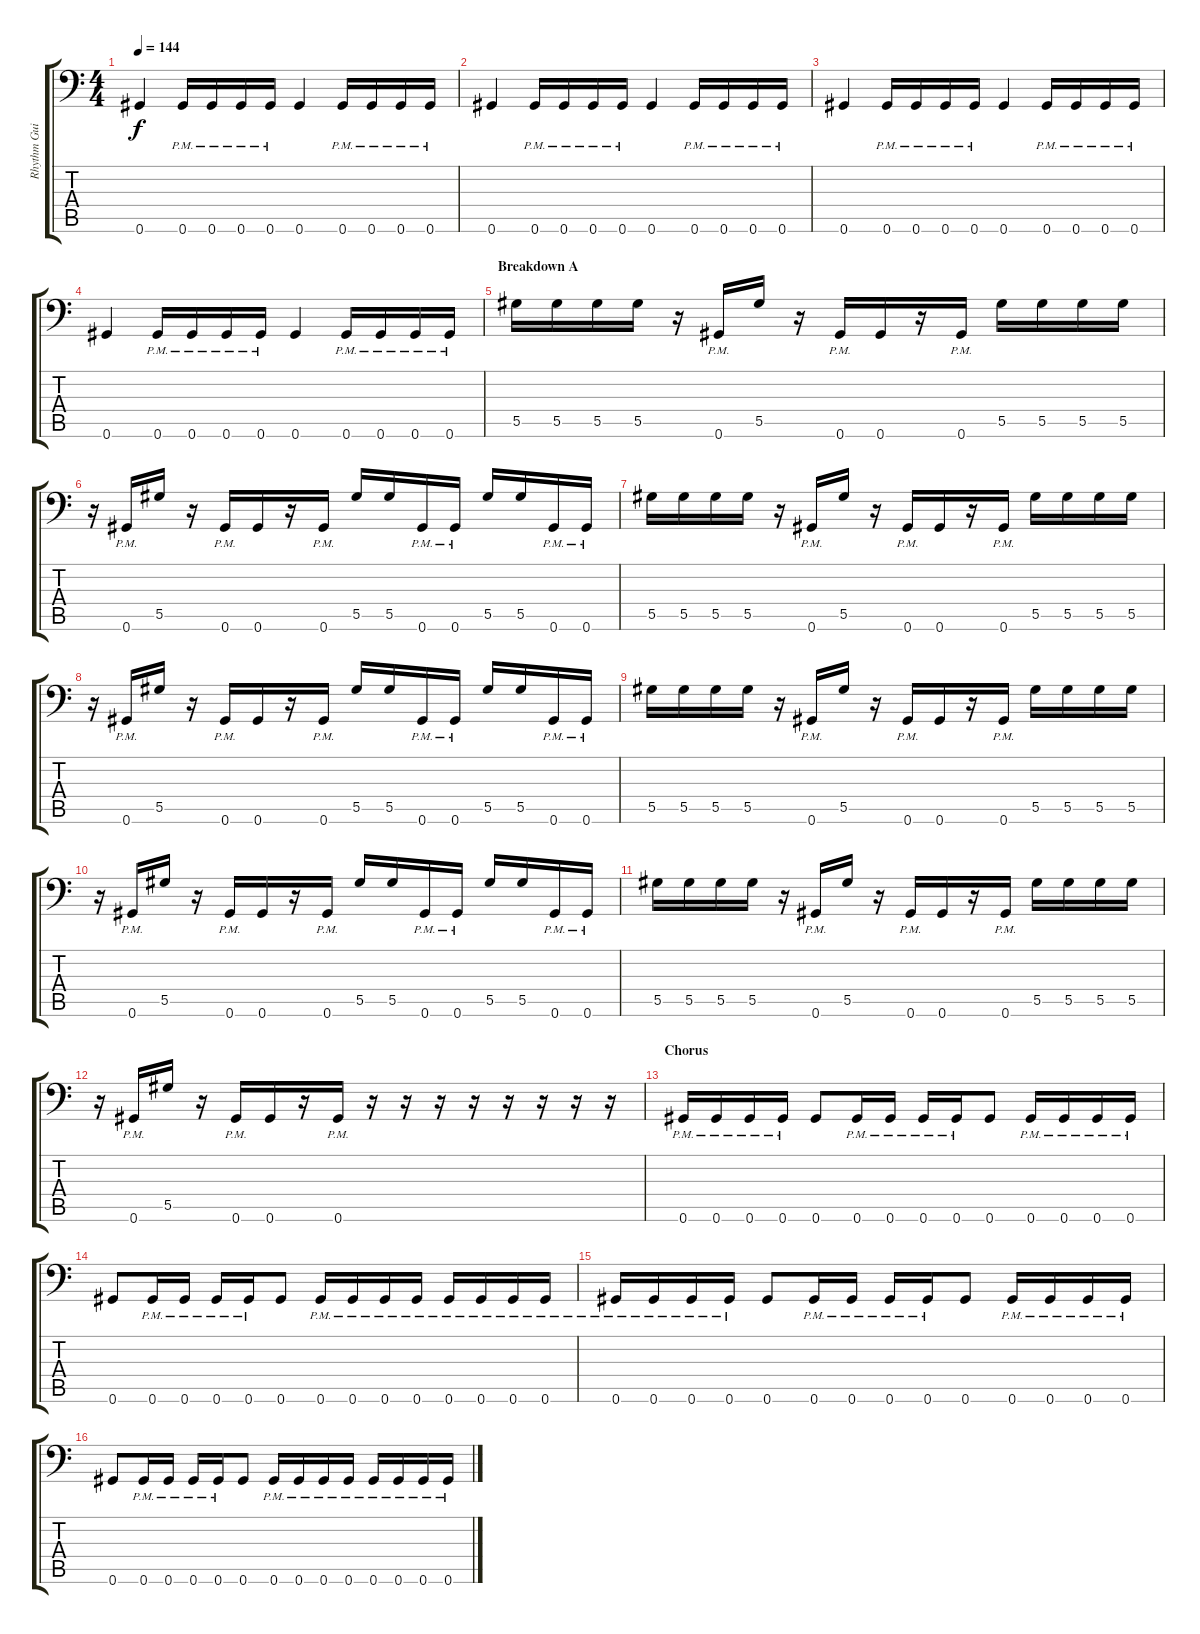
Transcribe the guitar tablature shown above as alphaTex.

\track ("Rhythm Guitar 2" "Rhythm Gui") {instrument distortionguitar}
\staff {score tabs}
\tuning (Bb3 F3 Db3 Ab2 Eb2 Ab1) {hide}
\ts (4 4)
\tempo 144
\clef f4
\ks c
0.6.4{dy f} 0.6{pm}.16 0.6{pm}.16 0.6{pm}.16 0.6{pm}.16 0.6.4 0.6{pm}.16 0.6{pm}.16 0.6{pm}.16 0.6{pm}.16 |
0.6.4 0.6{pm}.16 0.6{pm}.16 0.6{pm}.16 0.6{pm}.16 0.6.4 0.6{pm}.16 0.6{pm}.16 0.6{pm}.16 0.6{pm}.16 |
0.6.4 0.6{pm}.16 0.6{pm}.16 0.6{pm}.16 0.6{pm}.16 0.6.4 0.6{pm}.16 0.6{pm}.16 0.6{pm}.16 0.6{pm}.16 |
0.6.4 0.6{pm}.16 0.6{pm}.16 0.6{pm}.16 0.6{pm}.16 0.6.4 0.6{pm}.16 0.6{pm}.16 0.6{pm}.16 0.6{pm}.16 |
\section ("" "Breakdown A")
5.5.16 5.5.16 5.5.16 5.5.16 r.16 0.6{pm}.16 5.5.16 r.16 0.6{pm}.16 0.6.16 r.16 0.6{pm}.16 5.5.16 5.5.16 5.5.16 5.5.16 |
r.16 0.6{pm}.16 5.5.16 r.16 0.6{pm}.16 0.6.16 r.16 0.6{pm}.16 5.5.16 5.5.16 0.6{pm}.16 0.6{pm}.16 5.5.16 5.5.16 0.6{pm}.16 0.6{pm}.16 |
5.5.16 5.5.16 5.5.16 5.5.16 r.16 0.6{pm}.16 5.5.16 r.16 0.6{pm}.16 0.6.16 r.16 0.6{pm}.16 5.5.16 5.5.16 5.5.16 5.5.16 |
r.16 0.6{pm}.16 5.5.16 r.16 0.6{pm}.16 0.6.16 r.16 0.6{pm}.16 5.5.16 5.5.16 0.6{pm}.16 0.6{pm}.16 5.5.16 5.5.16 0.6{pm}.16 0.6{pm}.16 |
5.5.16 5.5.16 5.5.16 5.5.16 r.16 0.6{pm}.16 5.5.16 r.16 0.6{pm}.16 0.6.16 r.16 0.6{pm}.16 5.5.16 5.5.16 5.5.16 5.5.16 |
r.16 0.6{pm}.16 5.5.16 r.16 0.6{pm}.16 0.6.16 r.16 0.6{pm}.16 5.5.16 5.5.16 0.6{pm}.16 0.6{pm}.16 5.5.16 5.5.16 0.6{pm}.16 0.6{pm}.16 |
5.5.16 5.5.16 5.5.16 5.5.16 r.16 0.6{pm}.16 5.5.16 r.16 0.6{pm}.16 0.6.16 r.16 0.6{pm}.16 5.5.16 5.5.16 5.5.16 5.5.16 |
r.16 0.6{pm}.16 5.5.16 r.16 0.6{pm}.16 0.6.16 r.16 0.6{pm}.16 r.16 r.16 r.16 r.16 r.16 r.16 r.16 r.16 |
\section ("" "Chorus")
0.6{pm}.16 0.6{pm}.16 0.6{pm}.16 0.6{pm}.16 0.6.8 0.6{pm}.16 0.6{pm}.16 0.6{pm}.16 0.6{pm}.16 0.6.8 0.6{pm}.16 0.6{pm}.16 0.6{pm}.16 0.6{pm}.16 |
0.6.8 0.6{pm}.16 0.6{pm}.16 0.6{pm}.16 0.6{pm}.16 0.6.8 0.6{pm}.16 0.6{pm}.16 0.6{pm}.16 0.6{pm}.16 0.6{pm}.16 0.6{pm}.16 0.6{pm}.16 0.6{pm}.16 |
0.6{pm}.16 0.6{pm}.16 0.6{pm}.16 0.6{pm}.16 0.6.8 0.6{pm}.16 0.6{pm}.16 0.6{pm}.16 0.6{pm}.16 0.6.8 0.6{pm}.16 0.6{pm}.16 0.6{pm}.16 0.6{pm}.16 |
0.6.8 0.6{pm}.16 0.6{pm}.16 0.6{pm}.16 0.6{pm}.16 0.6.8 0.6{pm}.16 0.6{pm}.16 0.6{pm}.16 0.6{pm}.16 0.6{pm}.16 0.6{pm}.16 0.6{pm}.16 0.6{pm}.16
